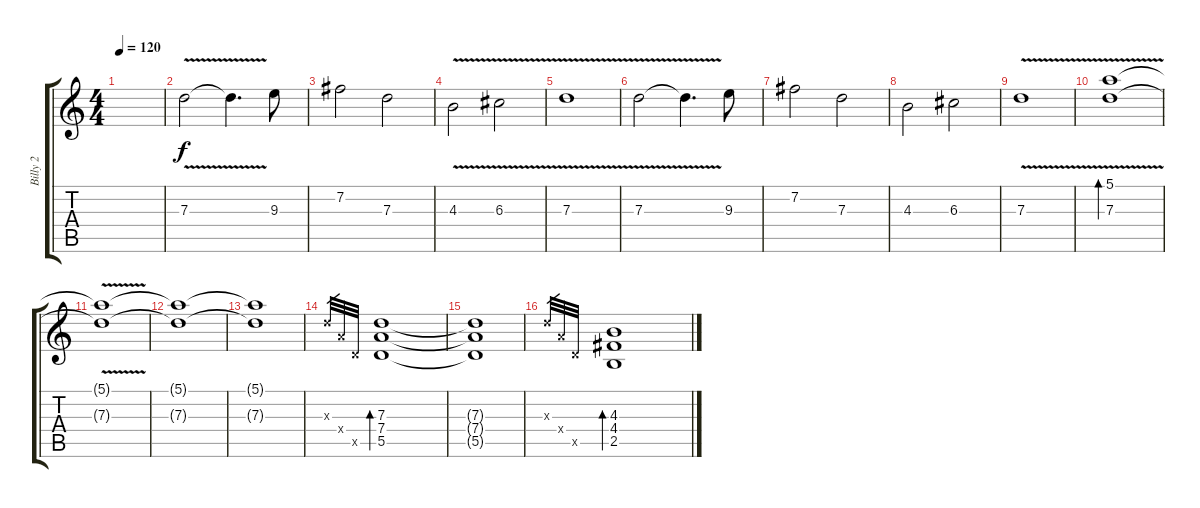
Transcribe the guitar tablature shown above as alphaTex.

\track ("Billy 2" "Billy 2") {instrument overdrivenguitar}
\staff {score tabs}
\tuning (E4 B3 G3 D3 A2 E2) {hide}
\ts (4 4)
\tempo 120
\clef g2
\ks c
|
7.3{v}.2 7.3{t}.4{d} 9.3.8 |
7.2.2 7.3.2 |
4.3{v}.2 6.3{v}.2 |
7.3{v}.1 |
7.3{v}.2 7.3{t}.4{d} 9.3.8 |
7.2.2 7.3.2 |
4.3.2 6.3.2 |
7.3{v}.1 |
(5.1{v} 7.3).1{bd 480} |
(5.1{t} 7.3{t}).1 |
(5.1{t} 7.3{t}).1 |
(5.1{t} 7.3{t}).1 |
7.3{x}.32{gr} 7.4{x}.32{gr} 5.5{x}.32{gr} (7.3 7.4 5.5).1{bd 240} |
(7.3{t} 7.4{t} 5.5{t}).1 |
7.3{x}.32{gr} 7.4{x}.32{gr} 5.5{x}.32{gr} (4.3 4.4 2.5).1{bd 240}
